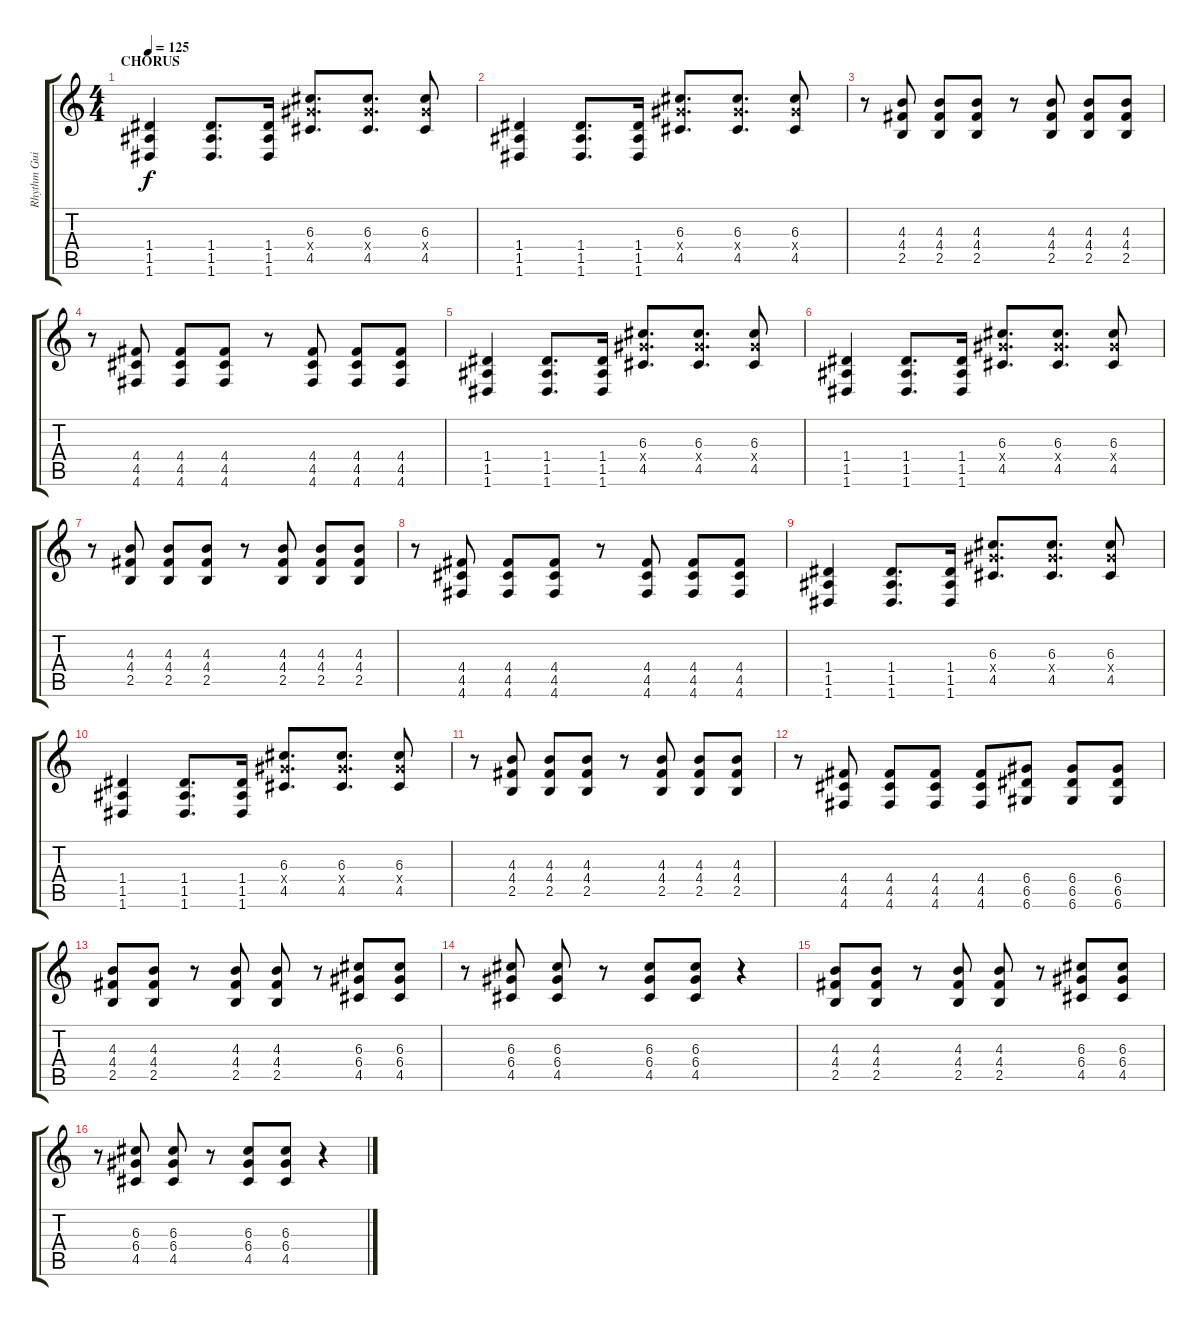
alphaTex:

\track ("Rhythm Guitar" "Rhythm Gui") {instrument distortionguitar}
\staff {score tabs}
\tuning (E4 B3 G3 D3 A2 D2) {hide}
\ts (4 4)
\section ("" "CHORUS")
\tempo 125
\clef g2
\ks c
(1.4 1.5 1.6).4{dy f} (1.4 1.5 1.6).8{d} (1.4 1.5 1.6).16 (6.3 6.4{x} 4.5).8{d} (6.3 6.4{x} 4.5).8{d} (6.3 6.4{x} 4.5).8 |
(1.4 1.5 1.6).4 (1.4 1.5 1.6).8{d} (1.4 1.5 1.6).16 (6.3 6.4{x} 4.5).8{d} (6.3 6.4{x} 4.5).8{d} (6.3 6.4{x} 4.5).8 |
r.8 (4.3 4.4 2.5).8 (4.3 4.4 2.5).8 (4.3 4.4 2.5).8 r.8 (4.3 4.4 2.5).8 (4.3 4.4 2.5).8 (4.3 4.4 2.5).8 |
r.8 (4.4 4.5 4.6).8 (4.4 4.5 4.6).8 (4.4 4.5 4.6).8 r.8 (4.4 4.5 4.6).8 (4.4 4.5 4.6).8 (4.4 4.5 4.6).8 |
(1.4 1.5 1.6).4 (1.4 1.5 1.6).8{d} (1.4 1.5 1.6).16 (6.3 6.4{x} 4.5).8{d} (6.3 6.4{x} 4.5).8{d} (6.3 6.4{x} 4.5).8 |
(1.4 1.5 1.6).4 (1.4 1.5 1.6).8{d} (1.4 1.5 1.6).16 (6.3 6.4{x} 4.5).8{d} (6.3 6.4{x} 4.5).8{d} (6.3 6.4{x} 4.5).8 |
r.8 (4.3 4.4 2.5).8 (4.3 4.4 2.5).8 (4.3 4.4 2.5).8 r.8 (4.3 4.4 2.5).8 (4.3 4.4 2.5).8 (4.3 4.4 2.5).8 |
r.8 (4.4 4.5 4.6).8 (4.4 4.5 4.6).8 (4.4 4.5 4.6).8 r.8 (4.4 4.5 4.6).8 (4.4 4.5 4.6).8 (4.4 4.5 4.6).8 |
(1.4 1.5 1.6).4 (1.4 1.5 1.6).8{d} (1.4 1.5 1.6).16 (6.3 6.4{x} 4.5).8{d} (6.3 6.4{x} 4.5).8{d} (6.3 6.4{x} 4.5).8 |
(1.4 1.5 1.6).4 (1.4 1.5 1.6).8{d} (1.4 1.5 1.6).16 (6.3 6.4{x} 4.5).8{d} (6.3 6.4{x} 4.5).8{d} (6.3 6.4{x} 4.5).8 |
r.8 (4.3 4.4 2.5).8 (4.3 4.4 2.5).8 (4.3 4.4 2.5).8 r.8 (4.3 4.4 2.5).8 (4.3 4.4 2.5).8 (4.3 4.4 2.5).8 |
r.8 (4.4 4.5 4.6).8 (4.4 4.5 4.6).8 (4.4 4.5 4.6).8 (4.4 4.5 4.6).8 (6.4 6.5 6.6).8 (6.4 6.5 6.6).8 (6.4 6.5 6.6).8 |
(4.3 4.4 2.5).8 (4.3 4.4 2.5).8 r.8 (4.3 4.4 2.5).8 (4.3 4.4 2.5).8 r.8 (6.3 6.4 4.5).8 (6.3 6.4 4.5).8 |
r.8 (6.3 6.4 4.5).8 (6.3 6.4 4.5).8 r.8 (6.3 6.4 4.5).8 (6.3 6.4 4.5).8 r.4 |
(4.3 4.4 2.5).8 (4.3 4.4 2.5).8 r.8 (4.3 4.4 2.5).8 (4.3 4.4 2.5).8 r.8 (6.3 6.4 4.5).8 (6.3 6.4 4.5).8 |
r.8 (6.3 6.4 4.5).8 (6.3 6.4 4.5).8 r.8 (6.3 6.4 4.5).8 (6.3 6.4 4.5).8 r.4
